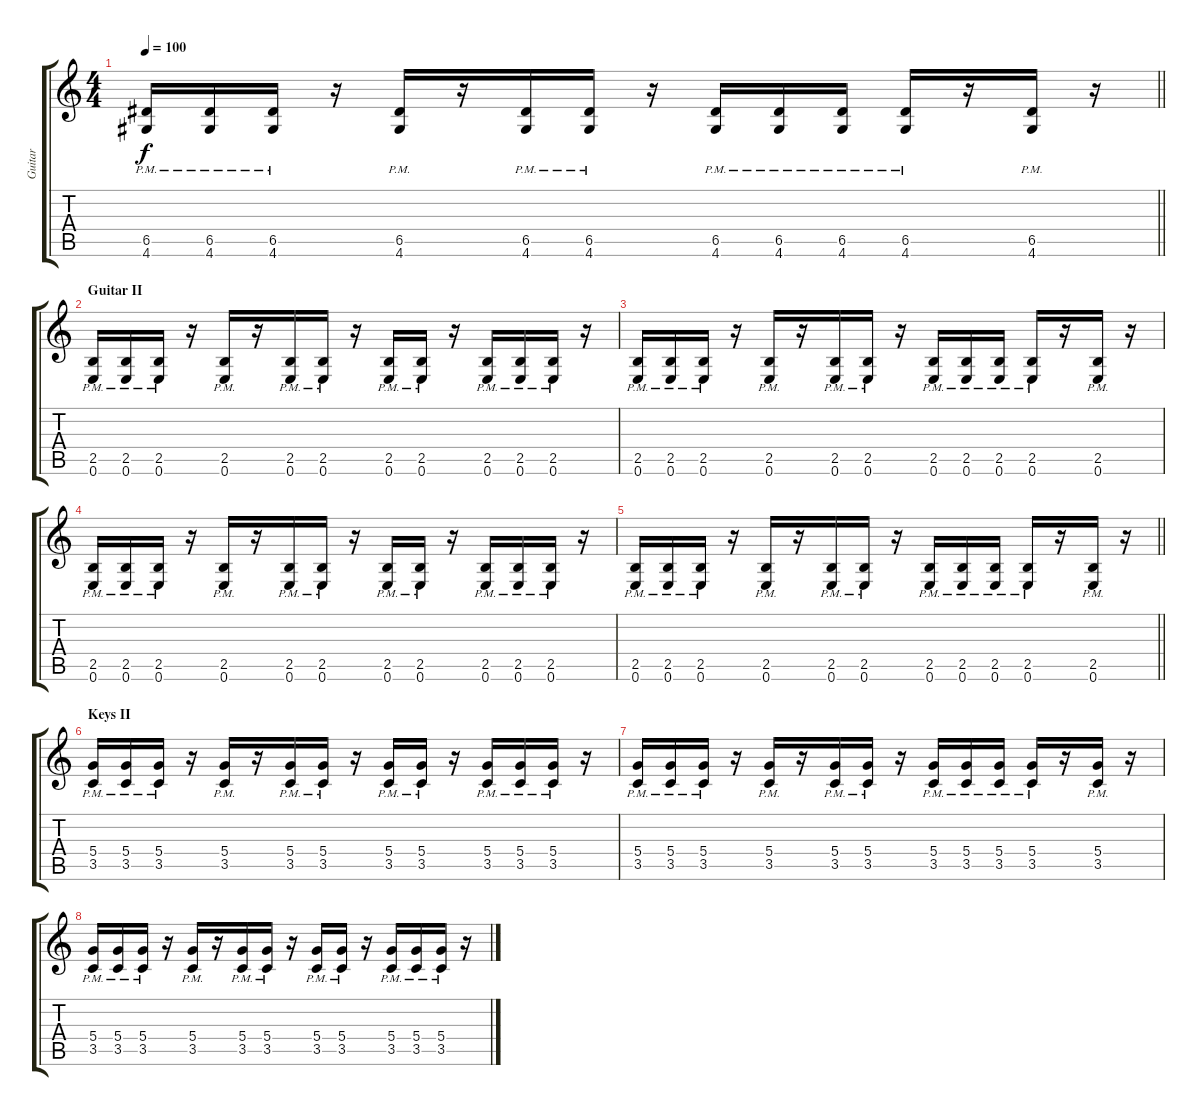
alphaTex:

\track ("Guitar" "Guitar") {instrument electricguitarmuted}
\staff {score tabs}
\tuning (E4 B3 G3 D3 A2 E2) {hide}
\ts (4 4)
\tempo 100
\clef g2
\barLineRight lightlight
\ks c
(6.5{pm} 4.6{pm}).16{dy f} (6.5{pm} 4.6{pm}).16 (6.5{pm} 4.6{pm}).16 r.16 (6.5{pm} 4.6{pm}).16 r.16 (6.5{pm} 4.6{pm}).16 (6.5{pm} 4.6{pm}).16 r.16 (6.5{pm} 4.6{pm}).16 (6.5{pm} 4.6{pm}).16 (6.5{pm} 4.6{pm}).16 (6.5{pm} 4.6{pm}).16 r.16 (6.5{pm} 4.6{pm}).16 r.16 |
\section ("" "Guitar II")
(2.5{pm} 0.6{pm}).16 (2.5{pm} 0.6{pm}).16 (2.5{pm} 0.6{pm}).16 r.16 (2.5{pm} 0.6{pm}).16 r.16 (2.5{pm} 0.6{pm}).16 (2.5{pm} 0.6).16 r.16 (2.5{pm} 0.6{pm}).16 (2.5 0.6{pm}).16 r.16 (2.5{pm} 0.6{pm}).16 (2.5{pm} 0.6{pm}).16 (2.5{pm} 0.6{pm}).16 r.16 |
(2.5{pm} 0.6{pm}).16 (2.5{pm} 0.6{pm}).16 (2.5{pm} 0.6{pm}).16 r.16 (2.5{pm} 0.6{pm}).16 r.16 (2.5{pm} 0.6{pm}).16 (2.5{pm} 0.6{pm}).16 r.16 (2.5{pm} 0.6{pm}).16 (2.5{pm} 0.6{pm}).16 (2.5{pm} 0.6{pm}).16 (2.5{pm} 0.6{pm}).16 r.16 (2.5{pm} 0.6{pm}).16 r.16 |
(2.5{pm} 0.6{pm}).16 (2.5{pm} 0.6{pm}).16 (2.5{pm} 0.6{pm}).16 r.16 (2.5{pm} 0.6{pm}).16 r.16 (2.5{pm} 0.6{pm}).16 (2.5{pm} 0.6).16 r.16 (2.5{pm} 0.6{pm}).16 (2.5 0.6{pm}).16 r.16 (2.5{pm} 0.6{pm}).16 (2.5{pm} 0.6{pm}).16 (2.5{pm} 0.6{pm}).16 r.16 |
\barLineRight lightlight
(2.5{pm} 0.6{pm}).16 (2.5{pm} 0.6{pm}).16 (2.5{pm} 0.6{pm}).16 r.16 (2.5{pm} 0.6{pm}).16 r.16 (2.5{pm} 0.6{pm}).16 (2.5{pm} 0.6{pm}).16 r.16 (2.5{pm} 0.6{pm}).16 (2.5{pm} 0.6{pm}).16 (2.5{pm} 0.6{pm}).16 (2.5{pm} 0.6{pm}).16 r.16 (2.5{pm} 0.6{pm}).16 r.16 |
\section ("" "Keys II")
(5.4{pm} 3.5{pm}).16 (5.4{pm} 3.5{pm}).16 (5.4{pm} 3.5{pm}).16 r.16 (5.4{pm} 3.5{pm}).16 r.16 (5.4{pm} 3.5{pm}).16 (5.4{pm} 3.5{pm}).16 r.16 (5.4{pm} 3.5{pm}).16 (5.4{pm} 3.5{pm}).16 r.16 (5.4{pm} 3.5{pm}).16 (5.4{pm} 3.5{pm}).16 (5.4{pm} 3.5).16 r.16 |
(5.4{pm} 3.5{pm}).16 (5.4{pm} 3.5{pm}).16 (5.4{pm} 3.5{pm}).16 r.16 (5.4{pm} 3.5{pm}).16 r.16 (5.4{pm} 3.5{pm}).16 (5.4{pm} 3.5{pm}).16 r.16 (5.4{pm} 3.5{pm}).16 (5.4{pm} 3.5{pm}).16 (5.4{pm} 3.5{pm}).16 (5.4{pm} 3.5{pm}).16 r.16 (5.4{pm} 3.5{pm}).16 r.16 |
(5.4{pm} 3.5{pm}).16 (5.4{pm} 3.5{pm}).16 (5.4{pm} 3.5{pm}).16 r.16 (5.4{pm} 3.5{pm}).16 r.16 (5.4{pm} 3.5{pm}).16 (5.4{pm} 3.5{pm}).16 r.16 (5.4{pm} 3.5{pm}).16 (5.4{pm} 3.5{pm}).16 r.16 (5.4{pm} 3.5{pm}).16 (5.4{pm} 3.5{pm}).16 (5.4{pm} 3.5).16 r.16
